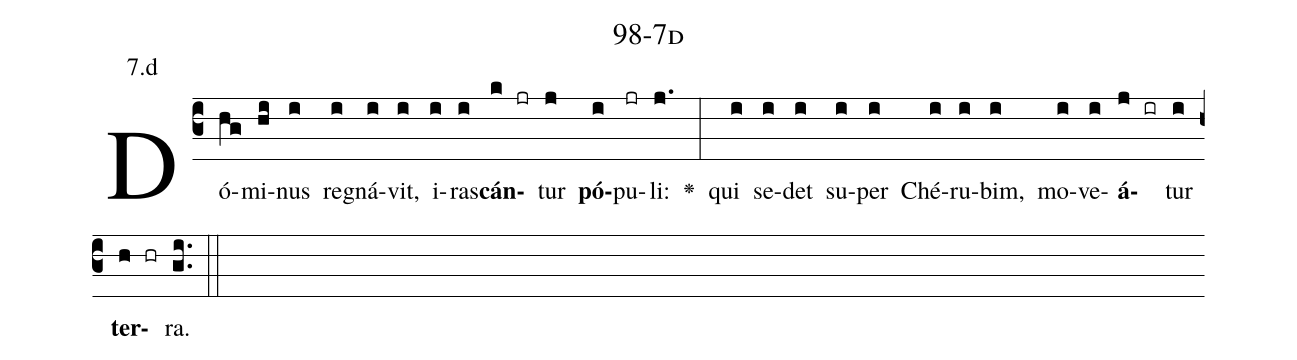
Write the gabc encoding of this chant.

name: 98-7d;
annotation: 7.d;
%%
(c3)Dó(hg)mi(hi)nus(i) re(i)gná(i)vit,(i) i(i)ras(i)<b>cán</b>(k jr)tur(j) <b>pó</b>(i)pu(jr)li:(j.) <v>\greheightstar</v>(:) qui(i) se(i)det(i) su(i)per(i) Ché(i)ru(i)bim,(i) mo(i)ve(i)<b>á</b>(j ir)tur(i) <b>ter</b>(h hr)ra.(gi..) (::)


%E(i) u(i) o(j) u(i) a(h) e.(gi..) (::)
